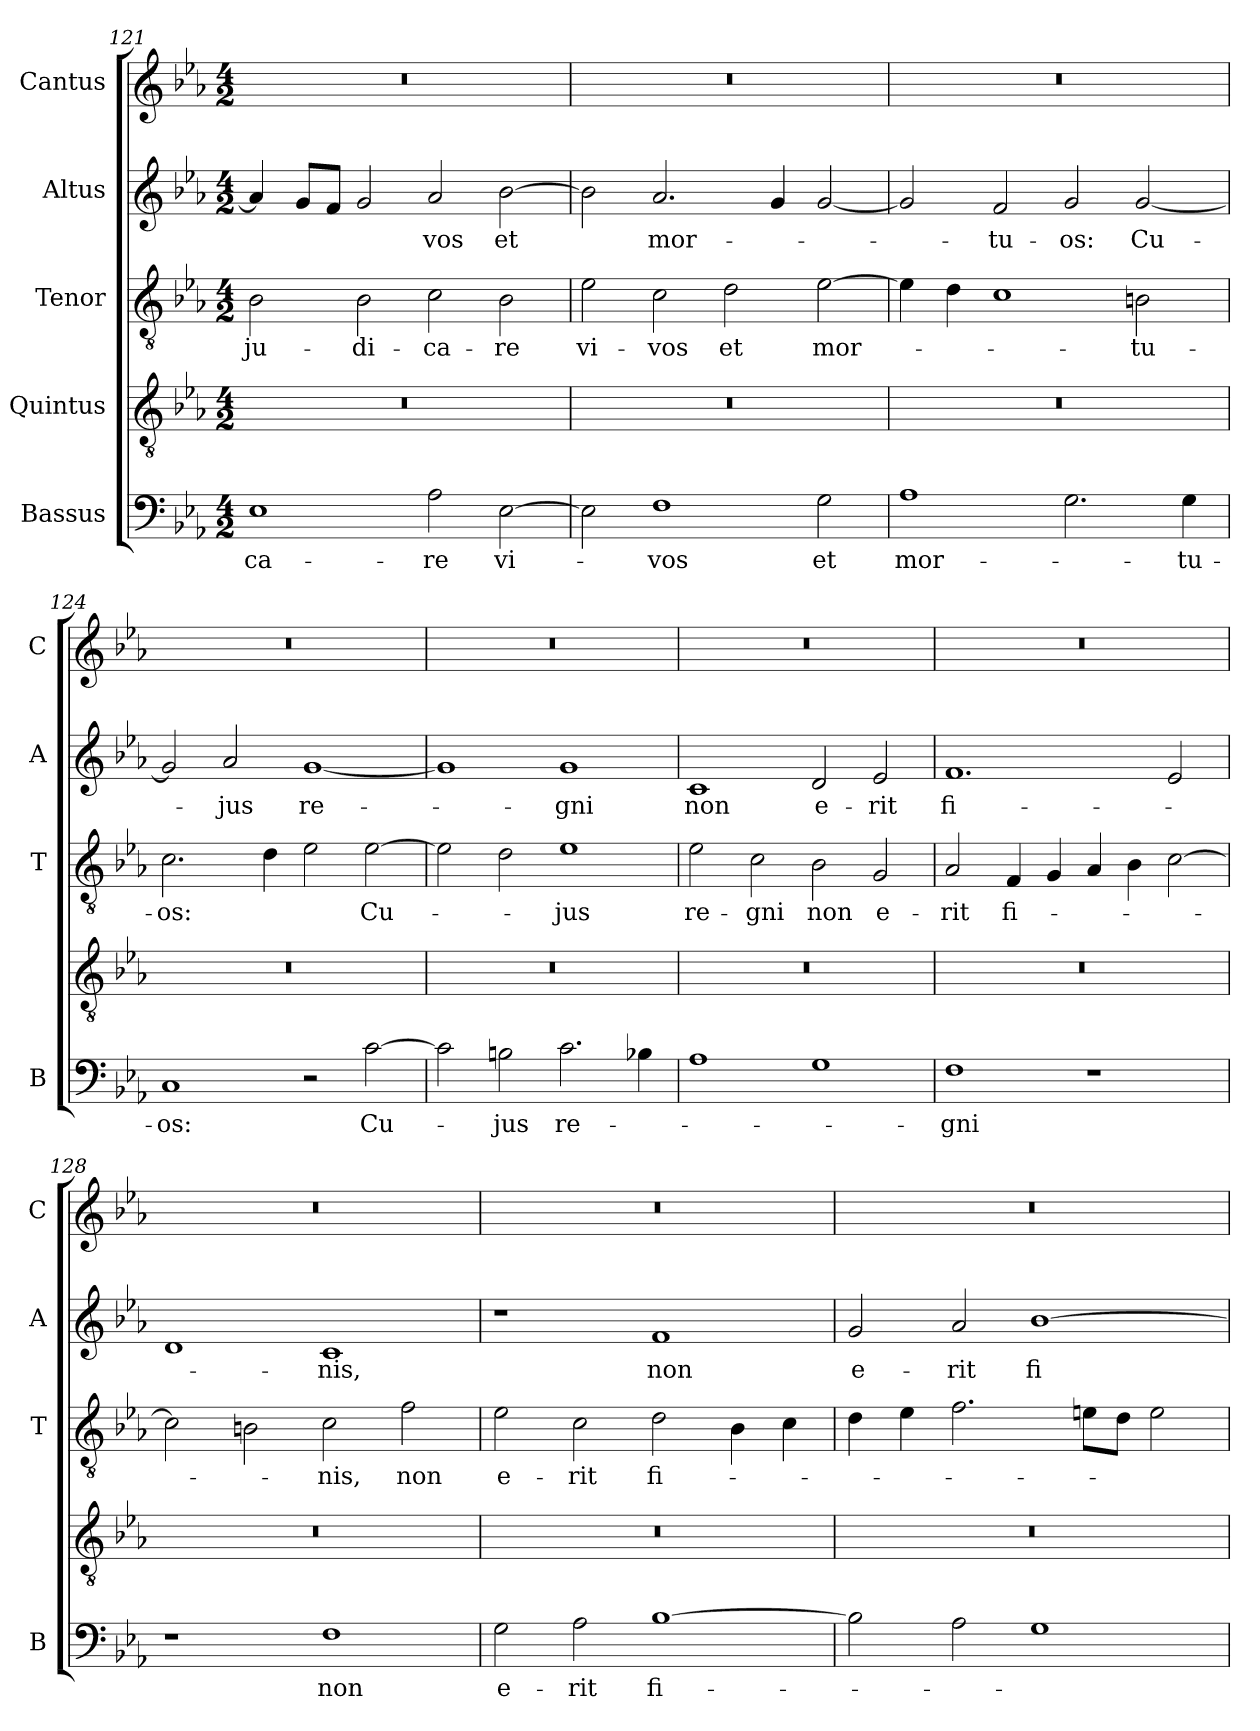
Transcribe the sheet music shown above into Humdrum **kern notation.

**kern	**text	**kern	**kern	**text	**kern	**text	**kern
*part5	*part5	*part4	*part3	*part3	*part2	*part2	*part1
*staff5	*staff5	*staff4	*staff3	*staff3	*staff2	*staff2	*staff1
*I"Bassus	*	*I"Quintus	*I"Tenor	*	*I"Altus	*	*I"Cantus
*I'B	*	*	*I'T	*	*I'A	*	*I'C
*clefF4	*	*clefGv2	*clefGv2	*	*clefG2	*	*clefG2
*k[b-e-a-]	*	*k[b-e-a-]	*k[b-e-a-]	*	*k[b-e-a-]	*	*k[b-e-a-]
*E-:	*	*E-:	*E-:	*	*E-:	*	*E-:
*M4/2	*	*M4/2	*M4/2	*	*M4/2	*	*M4/2
=121	=121	=121	=121	=121	=121	=121	=121
!	!LO:LY:b	!	!	!LO:LY:b	!	!	!
1E-	-ca-	0r	2B-\	ju-	4a-/]	.	0r
.	.	.	.	.	8g/L	.	.
.	.	.	.	.	8f/J	.	.
!	!	!	!	!LO:LY:b	!	!	!
.	.	.	2B-\	-di-	2g/	.	.
!	!LO:LY:b	!	!	!LO:LY:b	!	!LO:LY:b	!
2A-\	-re	.	2c\	-ca-	2a-/	-vos	.
!	!LO:LY:b	!	!	!LO:LY:b	!	!LO:LY:b	!
[2E-\	vi-	.	2B-\	-re	[2b-\	et	.
=122	=122	=122	=122	=122	=122	=122	=122
!	!	!	!	!LO:LY:b	!	!	!
2E-\]	.	0r	2e-\	vi-	2b-\]	.	0r
!	!LO:LY:b	!	!	!LO:LY:b	!	!LO:LY:b	!
1F	-vos	.	2c\	-vos	2.a-/	mor-	.
!	!	!	!	!LO:LY:b	!	!	!
.	.	.	2d\	et	.	.	.
.	.	.	.	.	4g/	.	.
!	!LO:LY:b	!	!	!LO:LY:b	!	!	!
2G\	et	.	[2e-\	mor-	[2g/	.	.
=123	=123	=123	=123	=123	=123	=123	=123
!	!LO:LY:b	!	!	!	!	!	!
1A-	mor-	0r	4e-\]	.	2g/]	.	0r
.	.	.	4d\	.	.	.	.
!	!	!	!	!	!	!LO:LY:b	!
.	.	.	1c	.	2f/	-tu-	.
!	!	!	!	!	!	!LO:LY:b	!
2.G\	.	.	.	.	2g/	-os:	.
!	!	!	!	!LO:LY:b	!	!LO:LY:b	!
.	.	.	2Bn\	-tu-	[2g/	Cu-	.
!	!LO:LY:b	!	!	!	!	!	!
4G\	-tu-	.	.	.	.	.	.
!!LO:LB:g=z
=124	=124	=124	=124	=124	=124	=124	=124
!	!LO:LY:b	!	!	!LO:LY:b	!	!	!
1C	-os:	0r	2.c\	-os:	2g/]	.	0r
!	!	!	!	!	!	!LO:LY:b	!
.	.	.	.	.	2a-/	-jus	.
.	.	.	4d\	.	.	.	.
!	!	!	!	!	!	!LO:LY:b	!
2r	.	.	2e-\	.	[1g	re-	.
!	!LO:LY:b	!	!	!LO:LY:b	!	!	!
[2c\	Cu-	.	[2e-\	Cu-	.	.	.
=125	=125	=125	=125	=125	=125	=125	=125
2c\]	.	0r	2e-\]	.	1g]	.	0r
!	!LO:LY:b	!	!	!	!	!	!
2Bn\	-jus	.	2d\	.	.	.	.
!	!LO:LY:b	!	!	!LO:LY:b	!	!LO:LY:b	!
2.c\	re-	.	1e-	-jus	1g	-gni	.
4B-X\	.	.	.	.	.	.	.
=126	=126	=126	=126	=126	=126	=126	=126
!	!	!	!	!LO:LY:b	!	!LO:LY:b	!
1A-	.	0r	2e-\	re-	1c	non	0r
!	!	!	!	!LO:LY:b	!	!	!
.	.	.	2c\	-gni	.	.	.
!	!	!	!	!LO:LY:b	!	!LO:LY:b	!
1G	.	.	2B-\	non	2d/	e-	.
!	!	!	!	!LO:LY:b	!	!LO:LY:b	!
.	.	.	2G/	e-	2e-/	-rit	.
=127	=127	=127	=127	=127	=127	=127	=127
!	!LO:LY:b	!	!	!LO:LY:b	!	!LO:LY:b	!
1F	-gni	0r	2A-/	-rit	1.f	fi-	0r
!	!	!	!	!LO:LY:b	!	!	!
.	.	.	4F/	fi-	.	.	.
.	.	.	4G/	.	.	.	.
1r	.	.	4A-/	.	.	.	.
.	.	.	4B-\	.	.	.	.
.	.	.	[2c\	.	2e-/	.	.
!!LO:PB:g=z
=128	=128	=128	=128	=128	=128	=128	=128
1r	.	0r	2c\]	.	1d	.	0r
.	.	.	2Bn\	.	.	.	.
!	!LO:LY:b	!	!	!LO:LY:b	!	!LO:LY:b	!
1F	non	.	2c\	-nis,	1c	-nis,	.
!	!	!	!	!LO:LY:b	!	!	!
.	.	.	2f\	non	.	.	.
=129	=129	=129	=129	=129	=129	=129	=129
!	!LO:LY:b	!	!	!LO:LY:b	!	!	!
2G\	e-	0r	2e-\	e-	1r	.	0r
!	!LO:LY:b	!	!	!LO:LY:b	!	!	!
2A-\	-rit	.	2c\	-rit	.	.	.
!	!LO:LY:b	!	!	!LO:LY:b	!	!LO:LY:b	!
[1B-	fi-	.	2d\	fi-	1f	non	.
.	.	.	4B-\	.	.	.	.
.	.	.	4c\	.	.	.	.
=130	=130	=130	=130	=130	=130	=130	=130
!	!	!	!	!	!	!LO:LY:b	!
2B-\]	.	0r	4d\	.	2g/	e-	0r
.	.	.	4e-\	.	.	.	.
!	!	!	!	!	!	!LO:LY:b	!
2A-\	.	.	2.f\	.	2a-/	-rit	.
!	!	!	!	!	!	!LO:LY:b	!
1G	.	.	.	.	[1b-	fi-	.
.	.	.	8en\L	.	.	.	.
.	.	.	8d\J	.	.	.	.
.	.	.	2e\	.	.	.	.
=	=	=	=	=	=	=	=
*-	*-	*-	*-	*-	*-	*-	*-
